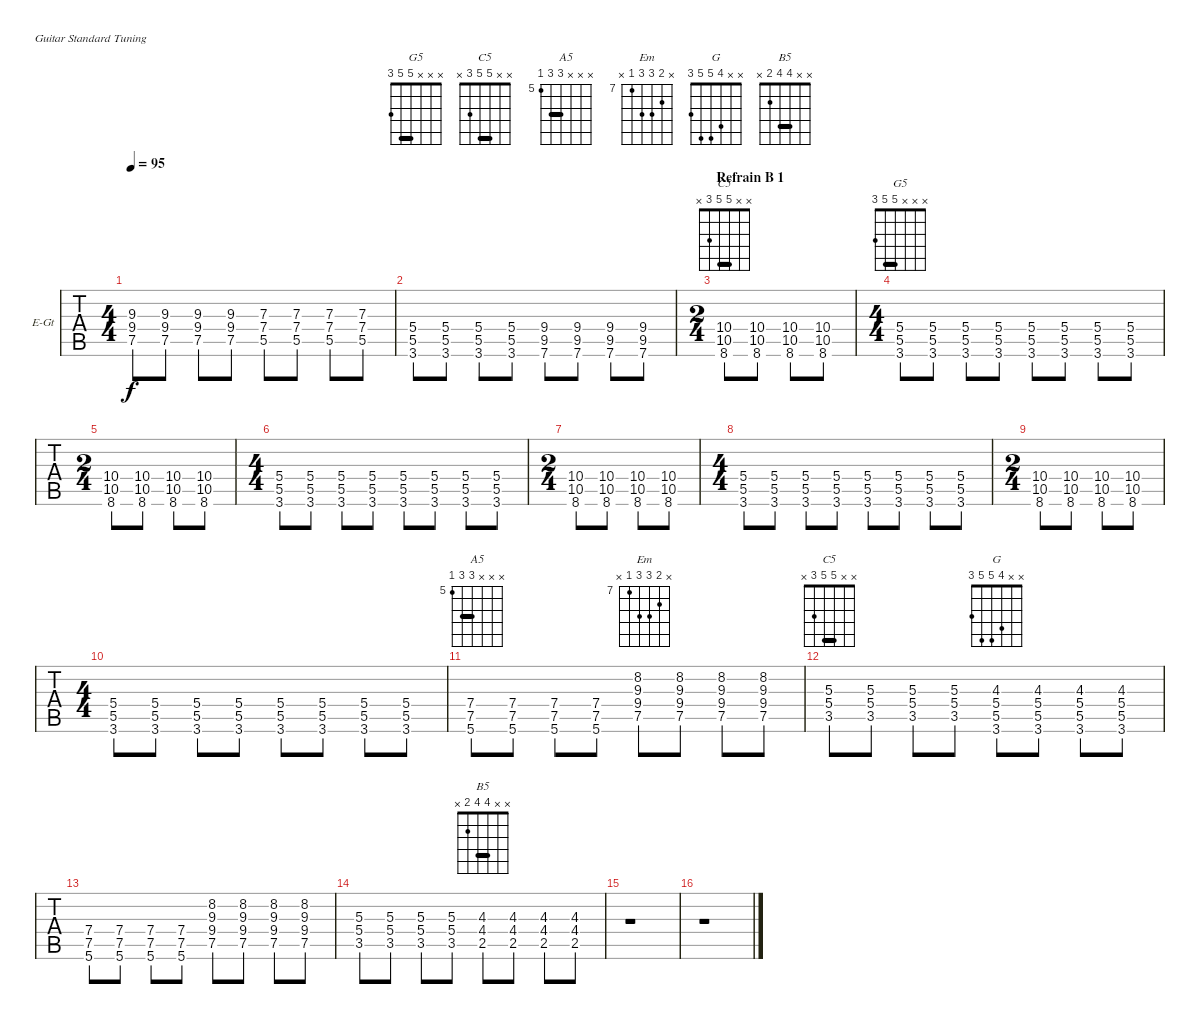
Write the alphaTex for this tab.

\bracketExtendMode groupsimilarinstruments
\firstSystemTrackNameOrientation horizontal
\otherSystemsTrackNameOrientation horizontal
\chordDiagramsInScore
\track ("Guitare Saturé" "E-Gt") {instrument distortionguitar}
\staff {tabs}
\tuning (E4 B3 G3 D3 A2 E2)
\chord ("G5" x x x 5 5 3) {showfingering false barre 5}
\chord ("C5" x x x 10 10 8) {firstfret 8 showfingering false barre 10}
\chord ("A5" x x x 7 7 5) {firstfret 5 showfingering false barre 7}
\chord ("Em" x 8 9 9 7 x) {firstfret 7 showfingering false}
\chord ("C5" x x 5 5 3 x) {showfingering false barre 5}
\chord ("G" x x 4 5 5 3) {showfingering false}
\chord ("B5" x x 4 4 2 x) {showfingering false barre 4}
\ts (4 4)
\tempo 95
\clef g2
\ks c
(9.3 9.4 7.5).8{dy f} (9.3 9.4 7.5).8 (9.3 9.4 7.5).8 (9.3 9.4 7.5).8 (7.3 7.4 5.5).8 (7.3 7.4 5.5).8 (7.3 7.4 5.5).8 (7.3 7.4 5.5).8 |
(5.4 5.5 3.6).8 (5.4 5.5 3.6).8 (5.4 5.5 3.6).8 (5.4 5.5 3.6).8 (9.4 9.5 7.6).8 (9.4 9.5 7.6).8 (9.4 9.5 7.6).8 (9.4 9.5 7.6).8 |
\ts (2 4)
\section ("" "Refrain B 1")
(10.4 10.5 8.6).8{ch "C5"} (10.4 10.5 8.6).8 (10.4 10.5 8.6).8 (10.4 10.5 8.6).8 |
\ts (4 4)
(5.4 5.5 3.6).8{ch "G5"} (5.4 5.5 3.6).8 (5.4 5.5 3.6).8 (5.4 5.5 3.6).8 (5.4 5.5 3.6).8 (5.4 5.5 3.6).8 (5.4 5.5 3.6).8 (5.4 5.5 3.6).8 |
\ts (2 4)
(10.4 10.5 8.6).8 (10.4 10.5 8.6).8 (10.4 10.5 8.6).8 (10.4 10.5 8.6).8 |
\ts (4 4)
(5.4 5.5 3.6).8 (5.4 5.5 3.6).8 (5.4 5.5 3.6).8 (5.4 5.5 3.6).8 (5.4 5.5 3.6).8 (5.4 5.5 3.6).8 (5.4 5.5 3.6).8 (5.4 5.5 3.6).8 |
\ts (2 4)
(10.4 10.5 8.6).8 (10.4 10.5 8.6).8 (10.4 10.5 8.6).8 (10.4 10.5 8.6).8 |
\ts (4 4)
(5.4 5.5 3.6).8 (5.4 5.5 3.6).8 (5.4 5.5 3.6).8 (5.4 5.5 3.6).8 (5.4 5.5 3.6).8 (5.4 5.5 3.6).8 (5.4 5.5 3.6).8 (5.4 5.5 3.6).8 |
\ts (2 4)
(10.4 10.5 8.6).8 (10.4 10.5 8.6).8 (10.4 10.5 8.6).8 (10.4 10.5 8.6).8 |
\ts (4 4)
(5.4 5.5 3.6).8 (5.4 5.5 3.6).8 (5.4 5.5 3.6).8 (5.4 5.5 3.6).8 (5.4 5.5 3.6).8 (5.4 5.5 3.6).8 (5.4 5.5 3.6).8 (5.4 5.5 3.6).8 |
(7.4 7.5 5.6).8{ch "A5"} (7.4 7.5 5.6).8 (7.4 7.5 5.6).8 (7.4 7.5 5.6).8 (8.2 9.3 9.4 7.5).8{ch "Em"} (8.2 9.3 9.4 7.5).8 (8.2 9.3 9.4 7.5).8 (8.2 9.3 9.4 7.5).8 |
(5.3 5.4 3.5).8{ch "C5"} (5.3 5.4 3.5).8 (5.3 5.4 3.5).8 (5.3 5.4 3.5).8 (4.3 5.4 5.5 3.6).8{ch "G"} (4.3 5.4 5.5 3.6).8 (4.3 5.4 5.5 3.6).8 (4.3 5.4 5.5 3.6).8 |
(7.4 7.5 5.6).8 (7.4 7.5 5.6).8 (7.4 7.5 5.6).8 (7.4 7.5 5.6).8 (8.2 9.3 9.4 7.5).8 (8.2 9.3 9.4 7.5).8 (8.2 9.3 9.4 7.5).8 (8.2 9.3 9.4 7.5).8 |
(5.3 5.4 3.5).8 (5.3 5.4 3.5).8 (5.3 5.4 3.5).8 (5.3 5.4 3.5).8 (4.3 4.4 2.5).8{ch "B5"} (4.3 4.4 2.5).8 (4.3 4.4 2.5).8 (4.3 4.4 2.5).8 |
r.1 |
r.1
